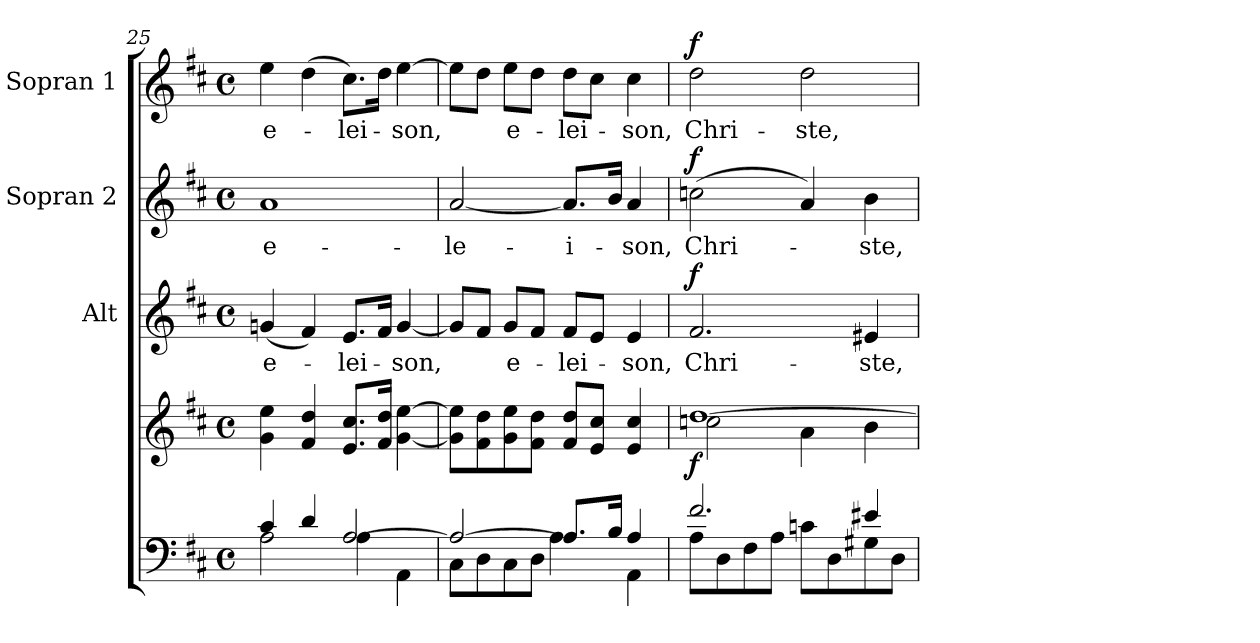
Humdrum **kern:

**kern	**kern	**dynam	**kern	**text	**dynam	**kern	**text	**dynam	**kern	**text	**dynam
*part4	*part4	*part4	*part3	*part3	*part3	*part2	*part2	*part2	*part1	*part1	*part1
*staff5	*staff4	*staff4/5	*staff3	*staff3	*staff3	*staff2	*staff2	*staff2	*staff1	*staff1	*staff1
*	*	*	*I"Alt	*	*	*I"Sopran 2	*	*	*I"Sopran 1	*	*
*	*	*	*I'A.	*	*	*I'S. 2	*	*	*I'S. 1	*	*
*clefF4	*clefG2	*	*clefG2	*	*	*clefG2	*	*	*clefG2	*	*
*k[f#c#]	*k[f#c#]	*	*k[f#c#]	*	*	*k[f#c#]	*	*	*k[f#c#]	*	*
*D:	*D:	*	*D:	*	*	*D:	*	*	*D:	*	*
*M4/4	*M4/4	*	*M4/4	*	*	*M4/4	*	*	*M4/4	*	*
*met(c)	*met(c)	*	*met(c)	*	*	*met(c)	*	*	*met(c)	*	*
=25	=25	=25	=25	=25	=25	=25	=25	=25	=25	=25	=25
*^	*	*	*	*	*	*	*	*	*	*	*
!	!	!	!	!	!LO:LY:b	!	!	!LO:LY:b	!	!	!LO:LY:b	!
4c#/	2A\	4g\ 4ee\	.	(<4gn/	e-	.	1a	e-	.	4ee\	e-	.
4d/	.	4f#/ 4dd/	.	4f#/)	.	.	.	.	.	(>4dd\	.	.
!	!	!	!	!	!LO:LY:b	!	!	!	!	!	!LO:LY:b	!
[>2A/	4A\	8.e/ 8.cc#/L	.	8.e/L	-lei-	.	.	.	.	8.cc#\L)	-lei-	.
.	.	16f#/ 16dd/Jk	.	16f#/Jk	.	.	.	.	.	16dd\Jk	.	.
!	!	!	!	!	!LO:LY:b	!	!	!	!	!	!LO:LY:b	!
.	4AA\	[4g\ [4ee\	.	[4g/	-son,	.	.	.	.	[4ee\	-son,	.
!!LO:PB:g=z
=26	=26	=26	=26	=26	=26	=26	=26	=26	=26	=26	=26	=26
!	!	!	!	!	!	!	!	!LO:LY:b	!	!	!	!
2A/_	8C#\L	8g\] 8ee\]L	.	8g/L]	.	.	[2a/	-le-	.	8ee\L]	.	.
.	8D\	8f#\ 8dd\	.	8f#/J	.	.	.	.	.	8dd\J	.	.
!	!	!	!	!	!LO:LY:b	!	!	!	!	!	!LO:LY:b	!
.	8C#\	8g\ 8ee\	.	8g/L	e-	.	.	.	.	8ee\L	e-	.
.	8D\J	8f#\ 8dd\J	.	8f#/J	.	.	.	.	.	8dd\J	.	.
!	!	!	!	!	!LO:LY:b	!	!	!LO:LY:b	!	!	!LO:LY:b	!
8.A/L]	4A\	8f#/ 8dd/L	.	8f#/L	-lei-	.	8.a/L]	-i-	.	8dd\L	-lei-	.
.	.	8e/ 8cc#/J	.	8e/J	.	.	.	.	.	8cc#\J	.	.
16B/Jk	.	.	.	.	.	.	16b/Jk	.	.	.	.	.
!	!	!	!	!	!LO:LY:b	!	!	!LO:LY:b	!	!	!LO:LY:b	!
4A/	4AA\	4e/ 4cc#/	.	4e/	-son,	.	4a/	-son,	.	4cc#\	-son,	.
=27	=27	=27	=27	=27	=27	=27	=27	=27	=27	=27	=27	=27
*	*	*^	*	*	*	*	*	*	*	*	*	*
!	!	!	!	!LO:DY:b	!	!LO:LY:b	!LO:DY:a	!	!LO:LY:b	!LO:DY:a	!	!LO:LY:b	!LO:DY:a
2.f#/	8A\L	[>1dd	2ccn\	f	2.f#/	Chri-	f	(>2ccn\	Chri-	f	2dd\	Chri-	f
.	8D\	.	.	.	.	.	.	.	.	.	.	.	.
.	8F#\	.	.	.	.	.	.	.	.	.	.	.	.
.	8A\J	.	.	.	.	.	.	.	.	.	.	.	.
!	!	!	!	!	!	!	!	!	!	!	!	!LO:LY:b	!
.	8cn\L	.	4a\	.	.	.	.	4a/)	.	.	2dd\	-ste,	.
.	8D\	.	.	.	.	.	.	.	.	.	.	.	.
!	!	!	!	!	!	!LO:LY:b	!	!	!LO:LY:b	!	!	!	!
4e#X/	8G#X\	.	4b\	.	4e#X/	-ste,	.	4b\	-ste,	.	.	.	.
.	8D\J	.	.	.	.	.	.	.	.	.	.	.	.
*v	*v	*	*	*	*	*	*	*	*	*	*	*	*
*	*v	*v	*	*	*	*	*	*	*	*	*	*
=	=	=	=	=	=	=	=	=	=	=	=
*-	*-	*-	*-	*-	*-	*-	*-	*-	*-	*-	*-
